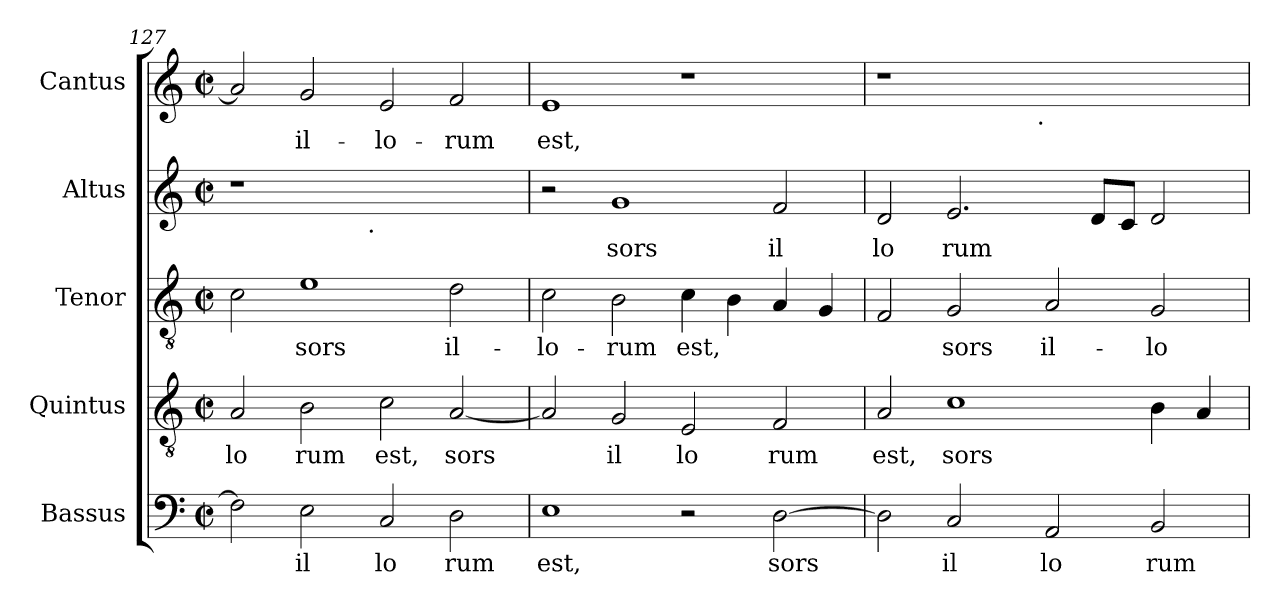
**kern	**text	**kern	**text	**kern	**text	**kern	**text	**kern	**text
*part5	*part5	*part4	*part4	*part3	*part3	*part2	*part2	*part1	*part1
*staff5	*staff5	*staff4	*staff4	*staff3	*staff3	*staff2	*staff2	*staff1	*staff1
*I"Bassus	*	*I"Quintus	*	*I"Tenor	*	*I"Altus	*	*I"Cantus	*
!!LO:LB:g=z
*clefF4	*	*clefGv2	*	*clefGv2	*	*clefG2	*	*clefG2	*
*k[]	*	*k[]	*	*k[]	*	*k[]	*	*k[]	*
*C:	*	*C:	*	*C:	*	*C:	*	*C:	*
*M2/2	*	*M2/2	*	*M2/2	*	*M2/2	*	*M2/2	*
*met(c|)	*	*met(c|)	*	*met(c|)	*	*met(c|)	*	*met(c|)	*
=127	=127	=127	=127	=127	=127	=127	=127	=127	=127
!	!LO:LY:b:cj	!	!LO:LY:b:cj	!	!LO:LY:b:cj	!	!	!	!LO:LY:b:cj
*	*	*	*	*	*	*^	*	*	*
2F\]	.	2A/	lo	2c\	.	1r	2ryy	.	2a/]	.
!	!LO:LY:b:cj	!	!LO:LY:b:cj	!	!LO:LY:b:cj	!	!	!	!	!LO:LY:b:cj
2E\	il	2B\	rum	1e	sors	.	4...ryy	.	2g/	il-
!	!	!	!	!	!	!	!LO:TX:b:t=.	!	!	!
.	.	.	.	.	.	.	1ryy	.	.	.
!	!LO:LY:b:cj	!	!LO:LY:b:cj	!	!	!	!	!	!	!LO:LY:b:cj
2C/	lo	2c\	est,	.	.	1ryy	.	.	2e/	-lo-
!	!LO:LY:b:cj	!	!LO:LY:b:cj	!	!LO:LY:b:cj	!	!	!	!	!LO:LY:b:cj
2D\	rum	[<2A/	sors	2d\	il-	.	.	.	2f/	-rum
.	.	.	.	.	.	.	32ryy	.	.	.
=128	=128	=128	=128	=128	=128	=128	=128	=128	=128	=128
!	!LO:LY:b:cj	!	!LO:LY:b:cj	!	!LO:LY:b:cj	!	!	!	!	!LO:LY:b:cj
*	*	*	*	*	*	*v	*v	*	*	*
1E	est,	2A/]	.	2c\	-lo-	2r	.	1e	est,
!	!	!	!LO:LY:b:cj	!	!LO:LY:b:cj	!	!LO:LY:b:cj	!	!
.	.	2G/	il	2B\	-rum	1g	sors	.	.
!	!	!	!LO:LY:b:cj	!	!LO:LY:b:cj	!	!	!	!
2r	.	2E/	lo	4c\	est,	.	.	1r	.
!	!	!	!	!	!LO:LY:b:cj	!	!	!	!
.	.	.	.	4B\	.	.	.	.	.
!	!LO:LY:b:cj	!	!LO:LY:b:cj	!	!LO:LY:b:cj	!	!LO:LY:b:cj	!	!
[>2D\	sors	2F/	rum	4A/	.	2f/	il	.	.
!	!	!	!	!	!LO:LY:b:cj	!	!	!	!
.	.	.	.	4G/	.	.	.	.	.
=129	=129	=129	=129	=129	=129	=129	=129	=129	=129
!	!LO:LY:b:cj	!	!LO:LY:b:cj	!	!LO:LY:b:cj	!	!LO:LY:b:cj	!	!
*	*	*	*	*	*	*	*	*^	*
2D\]	.	2A/	est,	2F/	.	2d/	lo	1r	2ryy	.
!	!LO:LY:b:cj	!	!LO:LY:b:cj	!	!LO:LY:b:cj	!	!LO:LY:b:cj	!	!	!
2C/	il	1c	sors	2G/	sors	2.e/	rum	.	4ryy	.
.	.	.	.	.	.	.	.	.	8...ryy	.
!	!	!	!	!	!	!	!	!	!LO:TX:b:t=.	!
.	.	.	.	.	.	.	.	.	1ryy	.
!	!LO:LY:b:cj	!	!	!	!LO:LY:b:cj	!	!	!	!	!
2AA/	lo	.	.	2A/	il-	.	.	1ryy	.	.
!	!	!	!	!	!	!	!LO:LY:b:cj	!	!	!
.	.	.	.	.	.	8d/L	.	.	.	.
!	!	!	!	!	!	!	!LO:LY:b:cj	!	!	!
.	.	.	.	.	.	8c/J	.	.	.	.
!	!LO:LY:b:cj	!	!LO:LY:b:cj	!	!LO:LY:b:cj	!	!LO:LY:b:cj	!	!	!
2BB/	rum	4B\	.	2G/	-lo-	2d/	.	.	.	.
!	!	!	!LO:LY:b:cj	!	!	!	!	!	!	!
.	.	4A/	.	.	.	.	.	.	.	.
.	.	.	.	.	.	.	.	.	64ryy	.
*	*	*	*	*	*	*	*	*v	*v	*
=	=	=	=	=	=	=	=	=	=
*-	*-	*-	*-	*-	*-	*-	*-	*-	*-
